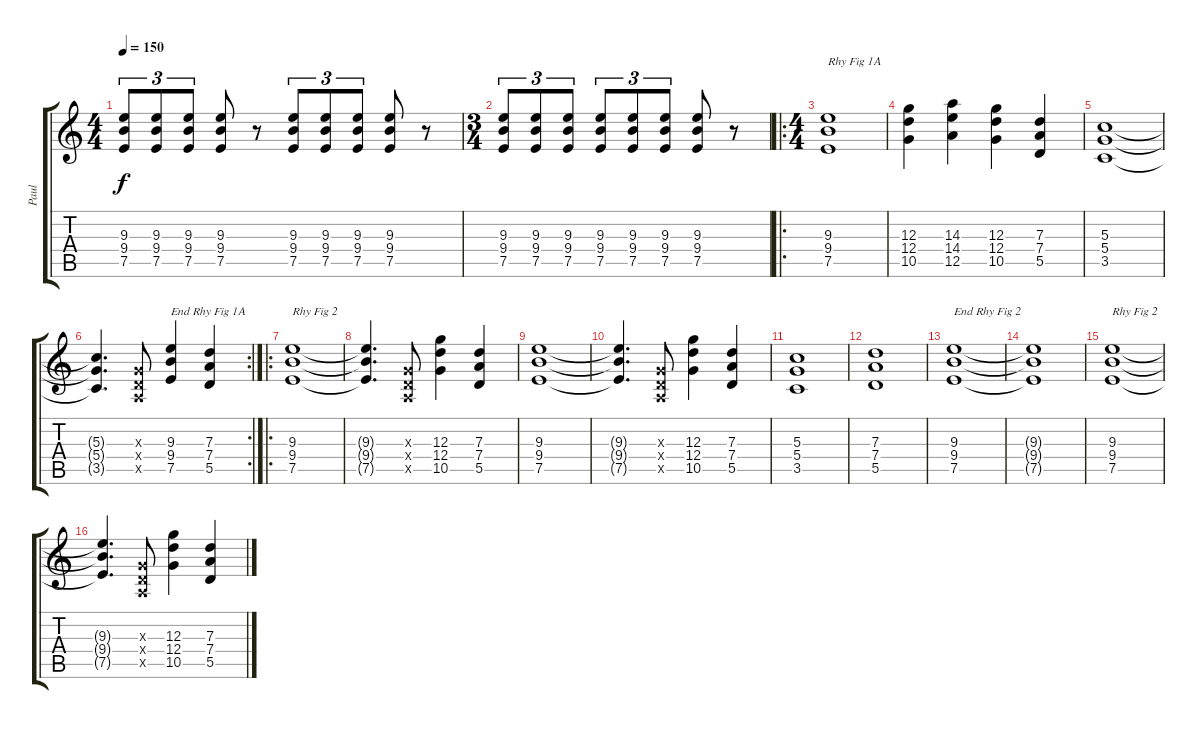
\track ("Paul" "Paul") {instrument overdrivenguitar}
\staff {score tabs}
\tuning (E4 B3 G3 D3 A2 E2) {hide}
\ts (4 4)
\tempo 150
\clef g2
\ks c
(9.3 9.4 7.5).8{tu (3 2) dy f instrument overdrivenguitar} (9.3 9.4 7.5).8{tu (3 2)} (9.3 9.4 7.5).8{tu (3 2)} (9.3 9.4 7.5).8 r.8 (9.3 9.4 7.5).8{tu (3 2)} (9.3 9.4 7.5).8{tu (3 2)} (9.3 9.4 7.5).8{tu (3 2)} (9.3 9.4 7.5).8 r.8 |
\ts (3 4)
(9.3 9.4 7.5).8{tu (3 2)} (9.3 9.4 7.5).8{tu (3 2)} (9.3 9.4 7.5).8{tu (3 2)} (9.3 9.4 7.5).8{tu (3 2)} (9.3 9.4 7.5).8{tu (3 2)} (9.3 9.4 7.5).8{tu (3 2)} (9.3 9.4 7.5).8 r.8 |
\ro
\ts (4 4)
(9.3 9.4 7.5).1{txt "Rhy Fig 1A"} |
(12.3 12.4 10.5).4 (14.3 14.4 12.5).4 (12.3 12.4 10.5).4 (7.3 7.4 5.5).4 |
(5.3 5.4 3.5).1 |
\rc 2
(5.3{t} 5.4{t} 3.5{t}).4{d} (0.3{x} 0.4{x} 0.5{x}).8 (9.3 9.4 7.5).4{txt "End Rhy Fig 1A"} (7.3 7.4 5.5).4 |
\ro
(9.3 9.4 7.5).1{txt "Rhy Fig 2"} |
(9.3{t} 9.4{t} 7.5{t}).4{d} (0.3{x} 0.4{x} 0.5{x}).8 (12.3 12.4 10.5).4 (7.3 7.4 5.5).4 |
(9.3 9.4 7.5).1 |
(9.3{t} 9.4{t} 7.5{t}).4{d} (0.3{x} 0.4{x} 0.5{x}).8 (12.3 12.4 10.5).4 (7.3 7.4 5.5).4 |
(5.3 5.4 3.5).1 |
(7.3 7.4 5.5).1 |
(9.3 9.4 7.5).1{txt "End Rhy Fig 2"} |
(9.3{t} 9.4{t} 7.5{t}).1 |
(9.3 9.4 7.5).1{txt "Rhy Fig 2"} |
(9.3{t} 9.4{t} 7.5{t}).4{d} (0.3{x} 0.4{x} 0.5{x}).8 (12.3 12.4 10.5).4 (7.3 7.4 5.5).4
